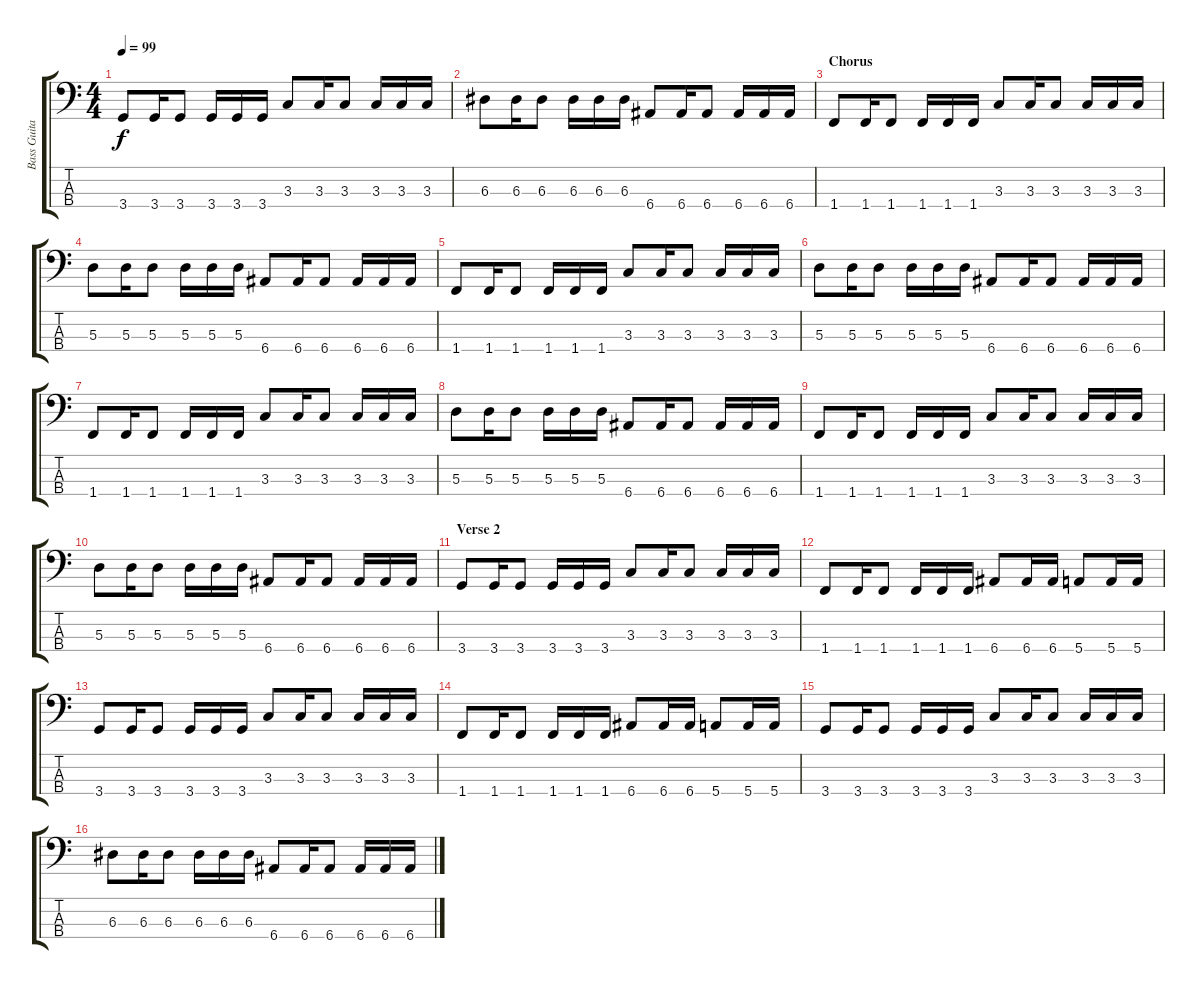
\track ("Bass Guitar" "Bass Guita") {instrument electricbassfinger}
\staff {score tabs}
\tuning (G2 D2 A1 E1) {hide}
\ts (4 4)
\tempo 99
\clef f4
\ks c
3.4.8{dy f} 3.4.16 3.4.8 3.4.16 3.4.16 3.4.16 3.3.8 3.3.16 3.3.8 3.3.16 3.3.16 3.3.16 |
6.3.8 6.3.16 6.3.8 6.3.16 6.3.16 6.3.16 6.4.8 6.4.16 6.4.8 6.4.16 6.4.16 6.4.16 |
\section ("" "Chorus")
1.4.8 1.4.16 1.4.8 1.4.16 1.4.16 1.4.16 3.3.8 3.3.16 3.3.8 3.3.16 3.3.16 3.3.16 |
5.3.8 5.3.16 5.3.8 5.3.16 5.3.16 5.3.16 6.4.8 6.4.16 6.4.8 6.4.16 6.4.16 6.4.16 |
1.4.8 1.4.16 1.4.8 1.4.16 1.4.16 1.4.16 3.3.8 3.3.16 3.3.8 3.3.16 3.3.16 3.3.16 |
5.3.8 5.3.16 5.3.8 5.3.16 5.3.16 5.3.16 6.4.8 6.4.16 6.4.8 6.4.16 6.4.16 6.4.16 |
1.4.8 1.4.16 1.4.8 1.4.16 1.4.16 1.4.16 3.3.8 3.3.16 3.3.8 3.3.16 3.3.16 3.3.16 |
5.3.8 5.3.16 5.3.8 5.3.16 5.3.16 5.3.16 6.4.8 6.4.16 6.4.8 6.4.16 6.4.16 6.4.16 |
1.4.8 1.4.16 1.4.8 1.4.16 1.4.16 1.4.16 3.3.8 3.3.16 3.3.8 3.3.16 3.3.16 3.3.16 |
5.3.8 5.3.16 5.3.8 5.3.16 5.3.16 5.3.16 6.4.8 6.4.16 6.4.8 6.4.16 6.4.16 6.4.16 |
\section ("" "Verse 2")
3.4.8 3.4.16 3.4.8 3.4.16 3.4.16 3.4.16 3.3.8 3.3.16 3.3.8 3.3.16 3.3.16 3.3.16 |
1.4.8 1.4.16 1.4.8 1.4.16 1.4.16 1.4.16 6.4.8 6.4.16 6.4.16 5.4.8 5.4.16 5.4.16 |
3.4.8 3.4.16 3.4.8 3.4.16 3.4.16 3.4.16 3.3.8 3.3.16 3.3.8 3.3.16 3.3.16 3.3.16 |
1.4.8 1.4.16 1.4.8 1.4.16 1.4.16 1.4.16 6.4.8 6.4.16 6.4.16 5.4.8 5.4.16 5.4.16 |
3.4.8 3.4.16 3.4.8 3.4.16 3.4.16 3.4.16 3.3.8 3.3.16 3.3.8 3.3.16 3.3.16 3.3.16 |
6.3.8 6.3.16 6.3.8 6.3.16 6.3.16 6.3.16 6.4.8 6.4.16 6.4.8 6.4.16 6.4.16 6.4.16
